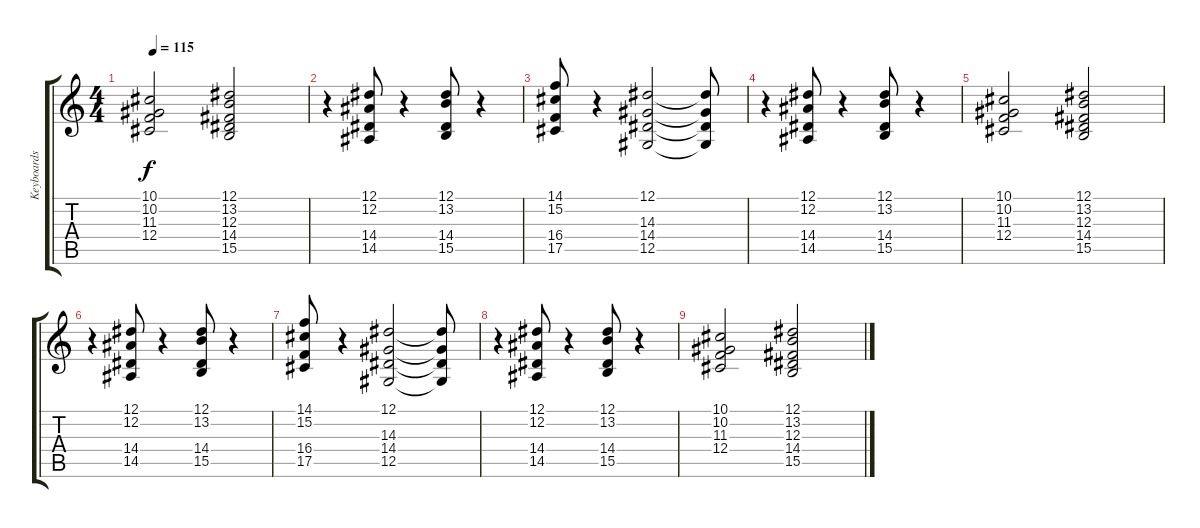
\track ("Keyboards" "Keyboards") {instrument lead2sawtooth}
\staff {score tabs}
\tuning (Eb4 Bb3 Gb3 Db3 Ab2 Eb2) {hide}
\ts (4 4)
\tempo 115
\clef g2
\ks c
(10.1 10.2 11.3 12.4).2{dy f volume 8} (12.1 13.2 12.3 14.4 15.5).2{volume 7} |
r.4 (12.1 12.2 14.4 14.5).8{volume 7} r.4 (12.1 13.2 14.4 15.5).8{volume 6} r.4 |
(14.1 15.2 16.4 17.5).8{volume 6} r.4 (12.1 14.3 14.4 12.5).2{volume 6} (12.1{t} 14.3{t} 14.4{t} 12.5{t}).8 |
r.4 (12.1 12.2 14.4 14.5).8{volume 5} r.4 (12.1 13.2 14.4 15.5).8{volume 4} r.4 |
(10.1 10.2 11.3 12.4).2{volume 4} (12.1 13.2 12.3 14.4 15.5).2{volume 4} |
r.4 (12.1 12.2 14.4 14.5).8{volume 3} r.4 (12.1 13.2 14.4 15.5).8{volume 3} r.4 |
(14.1 15.2 16.4 17.5).8{volume 2} r.4 (12.1 14.3 14.4 12.5).2{volume 2} (12.1{t} 14.3{t} 14.4{t} 12.5{t}).8 |
r.4 (12.1 12.2 14.4 14.5).8{volume 1} r.4 (12.1 13.2 14.4 15.5).8{volume 1} r.4 |
(10.1 10.2 11.3 12.4).2{volume 0} (12.1 13.2 12.3 14.4 15.5).2{volume 0}
